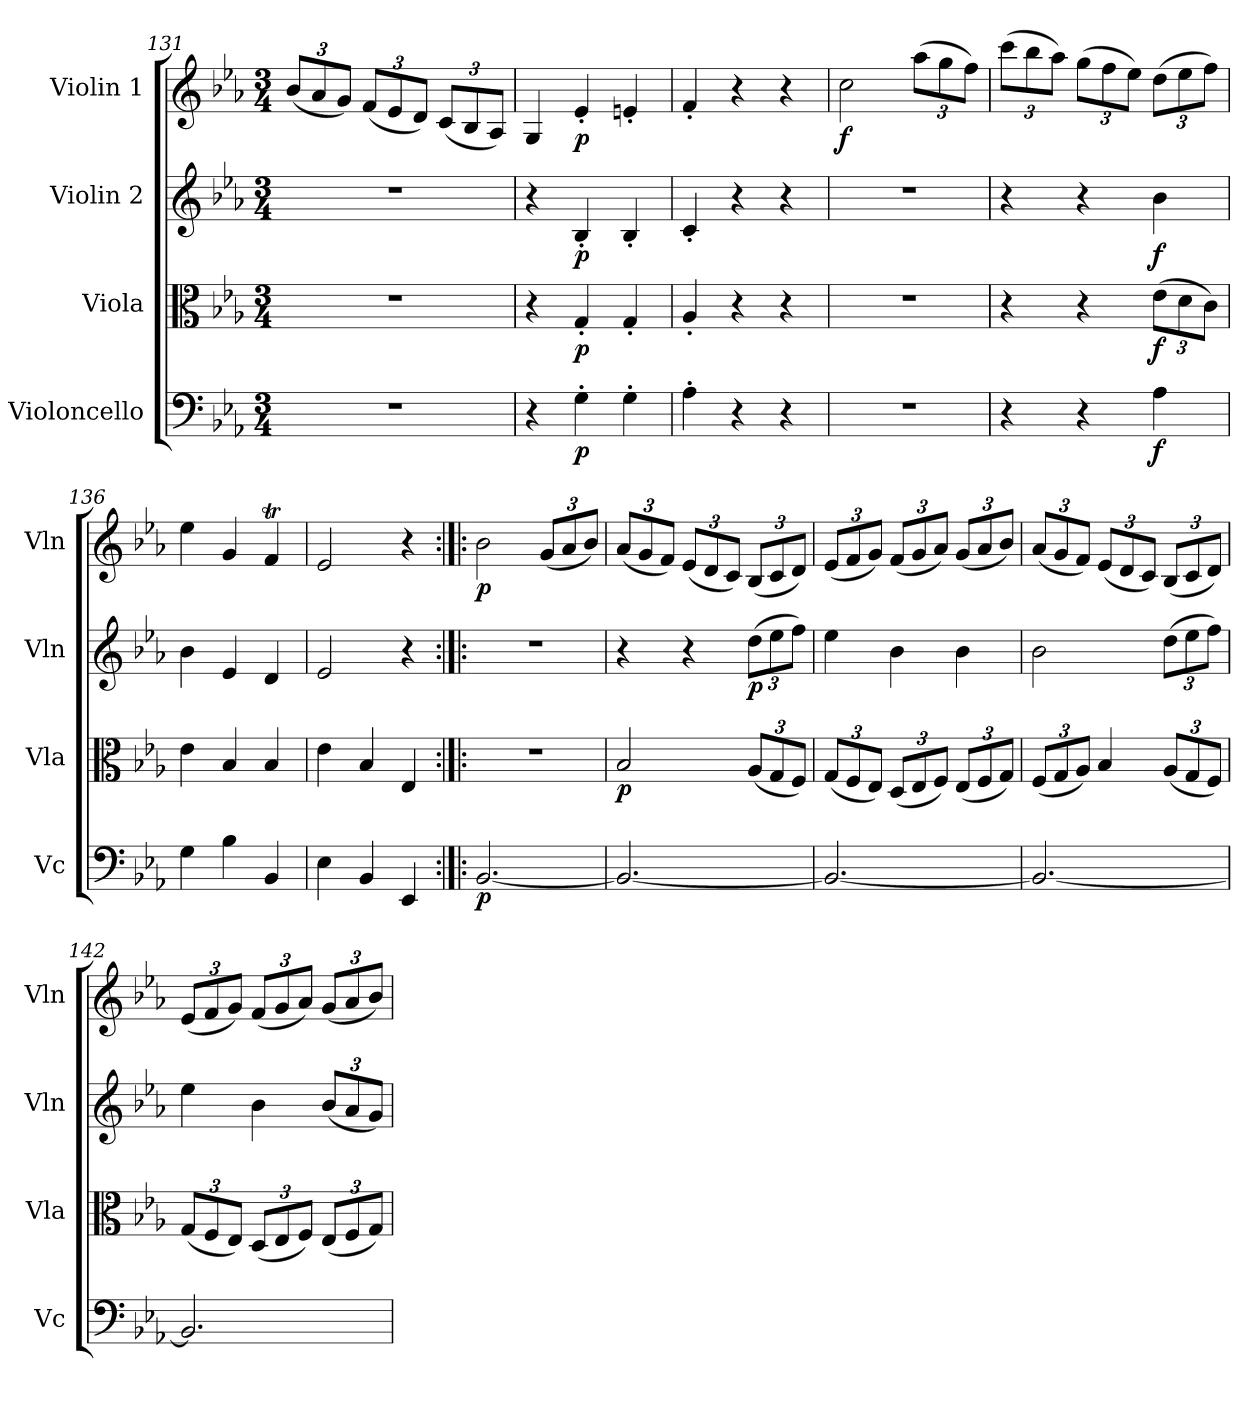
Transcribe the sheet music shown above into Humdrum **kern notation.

**kern	**dynam	**kern	**dynam	**kern	**dynam	**kern	**dynam
*part4	*part4	*part3	*part3	*part2	*part2	*part1	*part1
*staff4	*staff4	*staff3	*staff3	*staff2	*staff2	*staff1	*staff1
*I"Violoncello	*	*I"Viola	*	*I"Violin 2	*	*I"Violin 1	*
*I'Vc	*	*I'Vla	*	*I'Vln	*	*I'Vln	*
*clefF4	*	*clefC3	*	*clefG2	*	*clefG2	*
*k[b-e-a-]	*	*k[b-e-a-]	*	*k[b-e-a-]	*	*k[b-e-a-]	*
*M3/4	*	*M3/4	*	*M3/4	*	*M3/4	*
*	*	*	*	*	*	*Xbrackettup	*
=131	=131	=131	=131	=131	=131	=131	=131
2.r	.	2.r	.	2.r	.	(<12b-/L	.
.	.	.	.	.	.	12a-/	.
.	.	.	.	.	.	12g/J)	.
.	.	.	.	.	.	(<12f/L	.
.	.	.	.	.	.	12e-/	.
.	.	.	.	.	.	12d/J)	.
.	.	.	.	.	.	(<12c/L	.
.	.	.	.	.	.	12B-/	.
.	.	.	.	.	.	12A-/J)	.
=132	=132	=132	=132	=132	=132	=132	=132
4r	.	4r	.	4r	.	4G/	.
!	!LO:DY:b	!	!LO:DY:b	!	!LO:DY:b	!	!LO:DY:b
4G'\	p	4G'/	p	4B-'/	p	4e-'/	p
4G'\	.	4G'/	.	4B-'/	.	4en'/	.
=133	=133	=133	=133	=133	=133	=133	=133
4A-'\	.	4A-'/	.	4c'/	.	4f'/	.
4r	.	4r	.	4r	.	4r	.
4r	.	4r	.	4r	.	4r	.
=134	=134	=134	=134	=134	=134	=134	=134
!	!	!	!	!	!	!	!LO:DY:b
2.r	.	2.r	.	2.r	.	2cc\	f
.	.	.	.	.	.	(>12aa-\L	.
.	.	.	.	.	.	12gg\	.
.	.	.	.	.	.	12ff\J)	.
=135	=135	=135	=135	=135	=135	=135	=135
4r	.	4r	.	4r	.	(>12ccc\L	.
.	.	.	.	.	.	12bb-\	.
.	.	.	.	.	.	12aa-\J)	.
4r	.	4r	.	4r	.	(>12gg\L	.
.	.	.	.	.	.	12ff\	.
.	.	.	.	.	.	12ee-\J)	.
*	*	*Xbrackettup	*	*	*	*	*
!	!LO:DY:b	!	!LO:DY:b	!	!LO:DY:b	!	!
4A-\	f	(>12e-\L	f	4b-\	f	(>12dd\L	.
.	.	12d\	.	.	.	12ee-\	.
.	.	12c\J)	.	.	.	12ff\J)	.
!!LO:PB:g=z
=136	=136	=136	=136	=136	=136	=136	=136
4G\	.	4e-\	.	4b-\	.	4ee-\	.
4B-\	.	4B-/	.	4e-/	.	4g/	.
4BB-/	.	4B-/	.	4d/	.	4fT/	.
=137	=137	=137	=137	=137	=137	=137	=137
4E-\	.	4e-\	.	2e-/	.	2e-/	.
4BB-/	.	4B-/	.	.	.	.	.
4EE-/	.	4E-/	.	4r	.	4r	.
=138:|!|:	=138:|!|:	=138:|!|:	=138:|!|:	=138:|!|:	=138:|!|:	=138:|!|:	=138:|!|:
!	!LO:DY:b	!	!	!	!	!	!LO:DY:b
[2.BB-/	p	2.r	.	2.r	.	2b-\	p
.	.	.	.	.	.	(<12g/L	.
.	.	.	.	.	.	12a-/	.
.	.	.	.	.	.	12b-/J)	.
=139	=139	=139	=139	=139	=139	=139	=139
!	!	!	!LO:DY:b	!	!	!	!
2.BB-/_	.	2B-/	p	4r	.	(<12a-/L	.
.	.	.	.	.	.	12g/	.
.	.	.	.	.	.	12f/J)	.
.	.	.	.	4r	.	(<12e-/L	.
.	.	.	.	.	.	12d/	.
.	.	.	.	.	.	12c/J)	.
*	*	*	*	*Xbrackettup	*	*	*
!	!	!	!	!	!LO:DY:b	!	!
.	.	(<12A-/L	.	(>12dd\L	p	(<12B-/L	.
.	.	12G/	.	12ee-\	.	12c/	.
.	.	12F/J)	.	12ff\J)	.	12d/J)	.
=140	=140	=140	=140	=140	=140	=140	=140
2.BB-/_	.	(<12G/L	.	4ee-\	.	(<12e-/L	.
.	.	12F/	.	.	.	12f/	.
.	.	12E-/J)	.	.	.	12g/J)	.
.	.	(<12D/L	.	4b-\	.	(<12f/L	.
.	.	12E-/	.	.	.	12g/	.
.	.	12F/J)	.	.	.	12a-/J)	.
.	.	(<12E-/L	.	4b-\	.	(<12g/L	.
.	.	12F/	.	.	.	12a-/	.
.	.	12G/J)	.	.	.	12b-/J)	.
!!LO:LB:g=z
=141	=141	=141	=141	=141	=141	=141	=141
2.BB-/_	.	(<12F/L	.	2b-\	.	(<12a-/L	.
.	.	12G/	.	.	.	12g/	.
.	.	12A-/J)	.	.	.	12f/J)	.
.	.	4B-/	.	.	.	(<12e-/L	.
.	.	.	.	.	.	12d/	.
.	.	.	.	.	.	12c/J)	.
.	.	(<12A-/L	.	(>12dd\L	.	(<12B-/L	.
.	.	12G/	.	12ee-\	.	12c/	.
.	.	12F/J)	.	12ff\J)	.	12d/J)	.
=142	=142	=142	=142	=142	=142	=142	=142
2.BB-/]	.	(<12G/L	.	4ee-\	.	(<12e-/L	.
.	.	12F/	.	.	.	12f/	.
.	.	12E-/J)	.	.	.	12g/J)	.
.	.	(<12D/L	.	4b-\	.	(<12f/L	.
.	.	12E-/	.	.	.	12g/	.
.	.	12F/J)	.	.	.	12a-/J)	.
.	.	(<12E-/L	.	(<12b-/L	.	(<12g/L	.
.	.	12F/	.	12a-/	.	12a-/	.
.	.	12G/J)	.	12g/J)	.	12b-/J)	.
=	=	=	=	=	=	=	=
*-	*-	*-	*-	*-	*-	*-	*-
